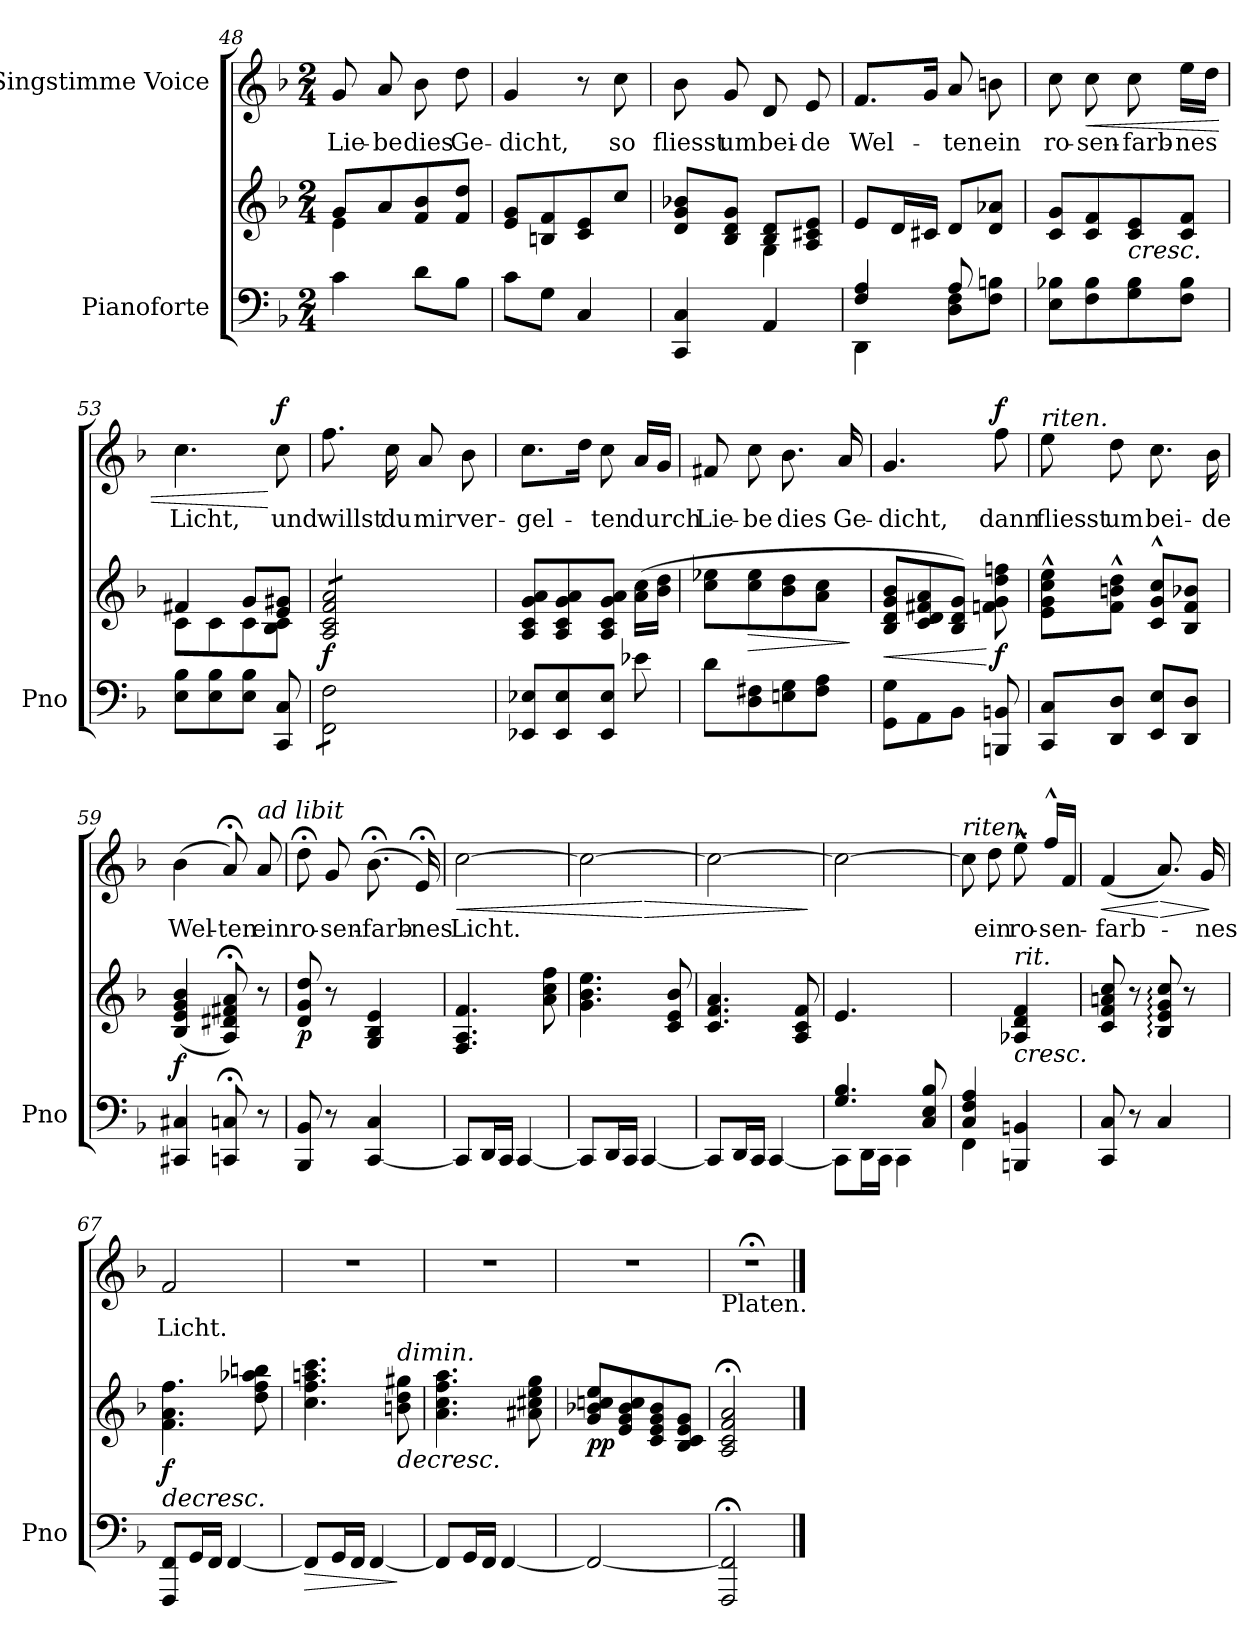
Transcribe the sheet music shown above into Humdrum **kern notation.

**kern	**kern	**dynam	**kern	**text	**dynam
*part2	*part2	*part2	*part1	*part1	*part1
*staff3	*staff2	*staff2/3	*staff1	*staff1	*staff1
*I"Pianoforte	*	*	*I"Singstimme Voice	*	*
*I'Pno	*	*	*	*	*
*clefF4	*clefG2	*	*clefG2	*	*
*k[b-]	*k[b-]	*	*k[b-]	*	*
*M2/4	*M2/4	*	*M2/4	*	*
=48	=48	=48	=48	=48	=48
*	*^	*	*	*	*
!	!	!	!	!	!LO:LY:b	!
4c\	8g/L	4e\	.	8g/	Lie-	.
!	!	!	!	!	!LO:LY:b	!
.	8a/	.	.	8a/	-be	.
!	!	!	!	!	!LO:LY:b	!
8d\L	8f/ 8b-/	4ryy	.	8b-\	dies	.
!	!	!	!	!	!LO:LY:b	!
8B-\J	8f/ 8dd/J	.	.	8dd\	Ge-	.
*	*v	*v	*	*	*	*
=49	=49	=49	=49	=49	=49
!	!	!	!	!LO:LY:b	!
8c\L	8e/ 8g/L	.	4g/	-dicht,	.
8G\J	8Bn/ 8f/	.	.	.	.
4C/	8c/ 8e/	.	8r	.	.
!	!	!	!	!LO:LY:b	!
.	8cc/J	.	8cc\	so	.
=50	=50	=50	=50	=50	=50
*	*^	*	*	*	*
!	!	!	!	!	!LO:LY:b	!
4CC/ 4C/	8d/ 8g/ 8b-X/L	4ryy	.	8b-\	fliesst	.
!	!	!	!	!	!LO:LY:b	!
.	8B-/ 8d/ 8g/J	.	.	8g/	um	.
!	!	!	!	!	!LO:LY:b	!
4AA/	8B-/ 8d/L	4G\	.	8d/	bei-	.
!	!	!	!	!	!LO:LY:b	!
.	8A/ 8c#X/ 8e/J	.	.	8e/	-de	.
*	*v	*v	*	*	*	*
=51	=51	=51	=51	=51	=51
*^	*	*	*	*	*
*	*^	*	*	*	*	*
!	!	!	!	!	!	!LO:LY:b	!
4ryy	4F/ 4A/	4DD\	8e/L	.	8.f/L	Wel-	.
.	.	.	16d/L	.	.	.	.
.	.	.	16c#X/JJ	.	16g/Jk	.	.
!	!	!	!	!	!	!LO:LY:b	!
8A/	4rAAAyy	8D\ 8F\L	8d/L	.	8a/	-ten	.
!	!	!	!	!	!	!LO:LY:b	!
8ryy	.	8F\ 8Bn\J	8d/ 8a-X/J	.	8bn\	ein	.
!!LO:LB:g=z
=52	=52	=52	=52	=52	=52	=52	=52
!	!	!	!	!	!	!LO:LY:b	!
*v	*v	*v	*	*	*	*	*
8E\ 8B-X\L	8c/ 8g/L	.	8cc\	ro-	.
!	!	!	!	!LO:LY:b	!LO:HP:b
8F\ 8B-\	8c/ 8f/	.	8cc\	-sen-	<
!	!LO:TX:b:i:t=cresc.	!	!	!	!
!	!	!	!	!LO:LY:b	!
8G\ 8B-\	8c/ 8e/	.	8cc\	-farb-	.
!	!	!	!	!LO:LY:b	!
8F\ 8B-\J	8c/ 8f/J	.	16ee\LL	-nes	.
.	.	.	16dd\JJ	.	.
=53	=53	=53	=53	=53	=53
*	*^	*	*	*	*
!	!	!	!	!	!LO:LY:b	!
8E\ 8B-\L	4f#X/	8c\L	.	4.cc\	Licht,	.
8E\ 8B-\	.	8c\	.	.	.	.
8E\ 8B-\J	8g/L	8c\	.	.	.	.
!	!	!	!	!	!LO:LY:b	!LO:DY:n=1:a
8CC/ 8C/	8e/ 8g#X/J	8B-\ 8c\J	.	8cc\	und	[ f
=54	=54	=54	=54	=54	=54	=54
!	!LO:TX:b:i:t=cresc.	!	!	!	!	!
!	!	!	!LO:DY:b	!	!LO:LY:b	!
*	*v	*v	*	*	*	*
*tremolo	*	*	*	*	*
*	*tremolo	*	*	*	*
8FF\ 8F\L	8A/ 8c/ 8f/ 8a/L	f	8.ff\	willst	.
8FF\ 8F\	8A/ 8c/ 8f/ 8a/	.	.	.	.
!	!	!	!	!LO:LY:b	!
.	.	.	16cc\	du	.
!	!	!	!	!LO:LY:b	!
8FF\ 8F\	8A/ 8c/ 8f/ 8a/	.	8a/	mir	.
!	!	!	!	!LO:LY:b	!
8FF\ 8F\J	8A/ 8c/ 8f/ 8a/J	.	8b-\	ver-	.
*	*Xtremolo	*	*	*	*
*Xtremolo	*	*	*	*	*
=55	=55	=55	=55	=55	=55
!	!	!	!	!LO:LY:b	!
8EE-X/ 8E-X/L	8A/ 8c/ 8g/ 8a/L	.	8.cc\L	-gel-	.
8EE-/ 8E-/	8A/ 8c/ 8g/ 8a/	.	.	.	.
.	.	.	16dd\Jk	.	.
!	!	!	!	!LO:LY:b	!
8EE-/ 8E-/J	8A/ 8c/ 8g/ 8a/J	.	8cc\	-ten	.
!	!	!	!	!LO:LY:b	!
8e-X\	(>16a\ 16cc\LL	.	16a/LL	durch	.
.	16b-\ 16dd\JJ	.	16g/JJ	.	.
=56	=56	=56	=56	=56	=56
!	!	!	!	!LO:LY:b	!
8d\L	8cc\ 8ee-X\L	.	8f#X/	Lie-	.
!	!	!LO:HP:b	!	!LO:LY:b	!
8D\ 8F#X\	8cc\ 8ee-\	>	8cc\	-be	.
!	!	!	!	!LO:LY:b	!
8En\ 8G\	8b-\ 8dd\	.	8.b-\	dies	.
8F#\ 8A\J	8a\ 8cc\J	.	.	.	.
!	!	!	!	!LO:LY:b	!
.	.	.	16a/	Ge-	.
.	.	]	.	.	.
=57	=57	=57	=57	=57	=57
!	!	!LO:HP:b	!	!LO:LY:b	!
8GG\ 8G\L	8B-/ 8d/ 8g/ 8b-/L	<	4.g/	-dicht,	.
8AA\	8c/ 8d/ 8f#X/ 8a/	.	.	.	.
8BB-\J	8B-/ 8d/ 8g/J)	.	.	.	.
!	!	!LO:DY:n=1:b	!	!LO:LY:b	!LO:DY:a
8BBBn/ 8BBn/	8fn\ 8g\ 8dd\ 8ffn\	[ f	8ff\	dann	f
!!LO:LB:g=z
=58	=58	=58	=58	=58	=58
*	*	*	*MM90	*	*
!	!	!	!LO:TX:a:i:t=riten.	!	!
!	!	!	!	!LO:LY:b	!
8CC/ 8C/L	8e\^^ 8g\^^ 8cc\^^ 8ee\^^L	.	8ee\	fliesst	.
!	!	!	!	!LO:LY:b	!
8DD/ 8D/J	8f\^^ 8bn\^^ 8dd\^^J	.	8dd\	um	.
!	!	!	!	!LO:LY:b	!
8EE/ 8E/L	8c/^^ 8g/^^ 8cc/^^L	.	8.cc\	bei-	.
8DD/ 8D/J	8B-/ 8f/ 8b-X/J	.	.	.	.
!	!	!	!	!LO:LY:b	!
.	.	.	16b-\	-de	.
=59	=59	=59	=59	=59	=59
*	*	*	*MM86	*	*
!	!	!LO:DY:b	!	!LO:LY:b	!
4CC#X/ 4C#X/	(<4B-/ 4e/ 4g/ 4b-/	f	(>4b-\	Wel-	.
!	!	!	!	!LO:LY:b	!
8CCn/;< 8Cn/;<	8A/;< 8d#X/;< 8f#X/;< 8a/;<)	.	8a;</)	-ten	.
!	!	!	!LO:TX:a:i:t=ad libit	!	!
!	!	!	!	!LO:LY:b	!
8r	8r	.	8a/	ein	.
=60	=60	=60	=60	=60	=60
!	!	!LO:DY:b	!	!LO:LY:b	!
8BBB-/ 8BB-/	8d/ 8g/ 8dd/	p	8dd;<\	ro-	.
!	!	!	!	!LO:LY:b	!
8r	8r	.	8g/	-sen-	.
!	!	!	!	!LO:LY:b	!
[4CC/ 4C/	4G/ 4B-/ 4e/	.	(>8.b-;<\	-farb-	.
!	!	!	!	!LO:LY:b	!
.	.	.	16e;</)	-nes	.
=61	=61	=61	=61	=61	=61
*	*	*	*MM92	*	*
!	!	!	!	!LO:LY:b	!LO:HP:b
8CC/L]	4.F/ 4.A/ 4.f/	.	[2cc\	Licht.	<
16DD/L	.	.	.	.	.
16CC/JJ	.	.	.	.	.
[4CC/	.	.	.	.	.
.	8a\ 8cc\ 8ff\	.	.	.	.
=62	=62	=62	=62	=62	=62
*	*	*	*^	*	*
!	!	!LO:DY:b	!	!	!	!
!	!	!LO:DY:n=1:b	!	!	!	!
8CC/L]	4.g\ 4.b-\ 4.ee\	other-dynamics p	2cc\_	4reyy	.	.
16DD/L	.	.	.	.	.	.
16CC/JJ	.	.	.	.	.	.
!	!	!	!	!	!	!LO:HP:n=1:b
[4CC/	.	.	.	4ryy	.	[ >
.	8c/ 8e/ 8b-/	.	.	.	.	.
*	*	*	*v	*v	*	*
=63	=63	=63	=63	=63	=63
8CC/L]	4.c/ 4.f/ 4.a/	.	2cc\_	.	.
16DD/L	.	.	.	.	.
16CC/JJ	.	.	.	.	.
[4CC/	.	.	.	.	.
.	8A/ 8c/ 8f/	.	.	.	.
.	.	.	.	.	]
!!LO:LB:g=z
=64	=64	=64	=64	=64	=64
*^	*	*	*	*	*
*	*^	*	*	*	*	*
4.ryy	4.G/ 4.B-/	8CC\L]	4.e/	.	2cc\_	.	.
.	.	16DD\L	.	.	.	.	.
.	.	16CC\JJ	.	.	.	.	.
.	.	4CC\	.	.	.	.	.
8C/ 8E/ 8B-/	8ryy	.	8ryy	.	.	.	.
*v	*v	*v	*	*	*	*	*
=65	=65	=65	=65	=65	=65
*	*	*	*MM90	*	*
*^	*	*	*	*	*
!	!	!	!	!LO:TX:a:i:t=riten.	!	!
4C/ 4F/ 4A/	4FF\	4ryy	.	8cc\]	.	.
!	!	!	!	!	!LO:LY:b	!
.	.	.	.	8dd\	ein	.
!	!	!LO:TX:a:i:t=rit.	!	!	!	!
!	!	!LO:TX:b:i:t=cresc.	!	!	!	!
!	!	!	!	!	!LO:LY:b	!
4ryy	4BBBn/ 4BBn/	4A-X/ 4d/ 4f/	.	8ee^^\	ro-	.
*	*	*	*	*MM86	*	*
!	!	!	!	!	!LO:LY:b	!
.	.	.	.	16ff^^/LL	-sen-	.
.	.	.	.	16f/JJ	.	.
*v	*v	*	*	*	*	*
=66	=66	=66	=66	=66	=66
!	!	!	!	!LO:LY:b	!LO:HP:b
8CC/ 8C/	8c/ 8f/ 8an/ 8cc/	.	(<4f/	-farb-	<
8r	8r	.	.	.	.
!	!	!	!	!	!LO:HP:n=1:b
4C/	8B-/: 8e/: 8g/: 8cc/:	.	8.a/)	.	[ >
.	8r	.	.	.	.
!	!	!	!	!LO:LY:b	!
.	.	.	16g/	-nes	.
.	.	.	.	.	]
=67	=67	=67	=67	=67	=67
*	*	*	*MM90	*	*
!	!	!LO:HP:b	!	!LO:LY:b	!
!	!	!LO:DY:n=1:b	!	!	!
8FFF/ 8FF/L	4.f\ 4.a\ 4.ff\	> f	2f/	Licht.	.
16GG/L	.	.	.	.	.
16FF/JJ	.	.	.	.	.
[4FF/	.	.	.	.	.
.	8dd\ 8ff\ 8aa-X\ 8bbn\	.	.	.	.
=68	=68	=68	=68	=68	=68
!	!	!LO:HP:b=2	!	!	!
8FF/L]	4.cc\ 4.ff\ 4.aan\ 4.ccc\	>	2r	.	.
16GG/L	.	.	.	.	.
16FF/JJ	.	.	.	.	.
[4FF/	.	.	.	.	.
!	!LO:TX:a:i:t=dimin.	!	!	!	!
!	!LO:TX:b:i:t=decresc.	!	!	!	!
.	8bn\ 8dd\ 8gg#X\	]	.	.	.
=69	=69	=69	=69	=69	=69
8FF/L]	4.a\ 4.cc\ 4.ff\ 4.aa\	.	2r	.	.
16GG/L	.	.	.	.	.
16FF/JJ	.	.	.	.	.
[4FF/	.	.	.	.	.
.	8a#X\ 8cc#X\ 8ee\ 8gg\	.	.	.	.
.	.	]	.	.	.
=70	=70	=70	=70	=70	=70
!	!	!LO:DY:b	!	!	!
2FF/_	8g/ 8b-X/ 8ccn/ 8ee/L	pp	2r	.	.
.	8e/ 8g/ 8b-/ 8cc/	.	.	.	.
.	8c/ 8e/ 8g/ 8b-/	.	.	.	.
.	8B-/ 8c/ 8e/ 8g/J	.	.	.	.
=71	=71	=71	=71	=71	=71
!	!	!	!LO:TX:b:t=Platen.	!	!
2FFF/;< 2FF/];<	2A/;< 2c/;< 2f/;< 2a/;<	.	2r;<	.	.
==	==	==	==	==	==
*-	*-	*-	*-	*-	*-
